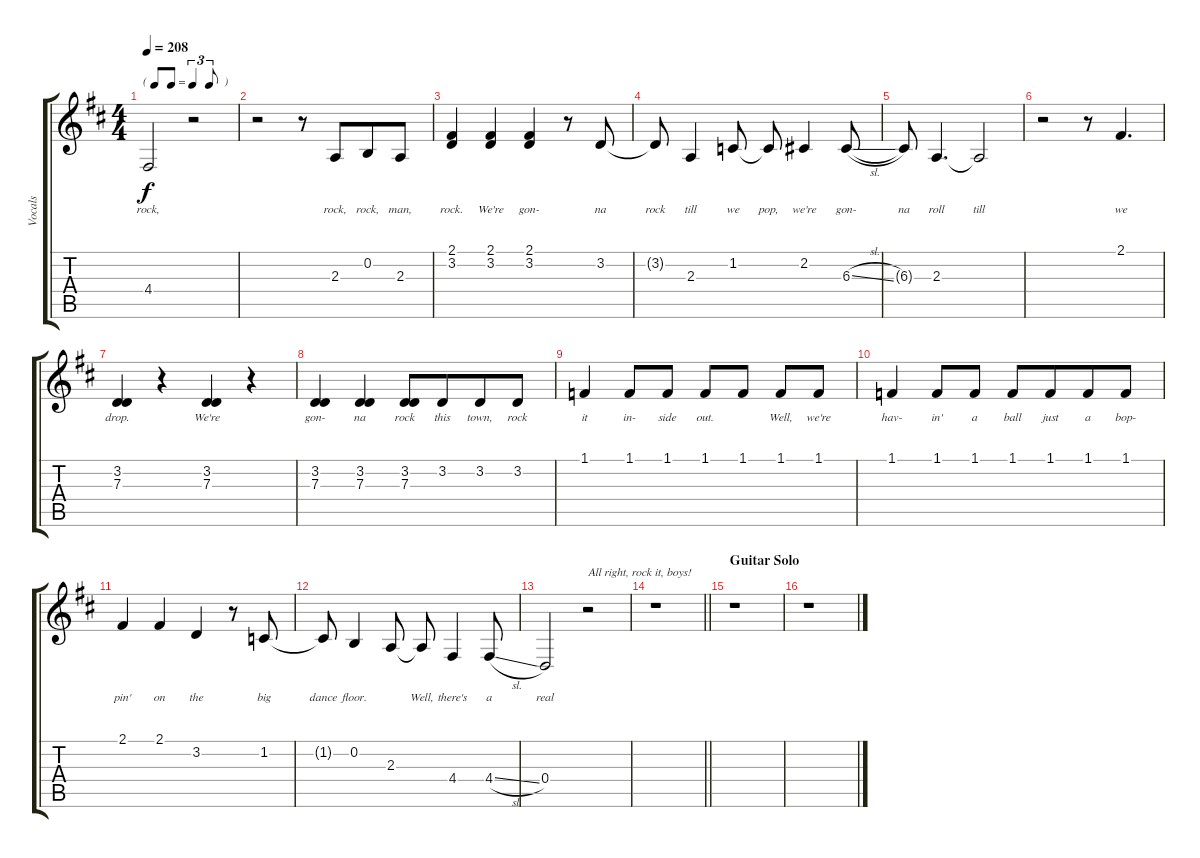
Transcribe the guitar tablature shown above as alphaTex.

\track ("Vocals" "Vocals") {instrument lead2sawtooth}
\staff {score tabs}
\tuning (E4 B3 G3 D3 A2 E2) {hide}
\ts (4 4)
\tf triplet8th
\tempo 208
\clef g2
\ks d
4.4.2{lyrics (0 "rock,") lyrics (1 "") lyrics (2 "") lyrics (3 "") lyrics (4 "") dy f} r.2 |
r.2 r.8 2.3.8{lyrics (0 "rock,") lyrics (1 "") lyrics (2 "") lyrics (3 "") lyrics (4 "") beam merge} 0.2.8{lyrics (0 "rock,") lyrics (1 "") lyrics (2 "") lyrics (3 "") lyrics (4 "")} 2.3.8{lyrics (0 "man,") lyrics (1 "") lyrics (2 "") lyrics (3 "") lyrics (4 "")} |
(2.1 3.2).4{lyrics (0 "rock.") lyrics (1 "") lyrics (2 "") lyrics (3 "") lyrics (4 "")} (2.1 3.2).4{lyrics (0 "We're") lyrics (1 "") lyrics (2 "") lyrics (3 "") lyrics (4 "")} (2.1 3.2).4{lyrics (0 "gon-") lyrics (1 "") lyrics (2 "") lyrics (3 "") lyrics (4 "")} r.8 3.2.8{lyrics (0 "na") lyrics (1 "") lyrics (2 "") lyrics (3 "") lyrics (4 "")} |
3.2{t}.8{lyrics (0 "rock") lyrics (1 "") lyrics (2 "") lyrics (3 "") lyrics (4 "")} 2.3.4{lyrics (0 "till") lyrics (1 "") lyrics (2 "") lyrics (3 "") lyrics (4 "")} 1.2.8{lyrics (0 "we") lyrics (1 "") lyrics (2 "") lyrics (3 "") lyrics (4 "")} 1.2{t}.8{lyrics (0 "pop,") lyrics (1 "") lyrics (2 "") lyrics (3 "") lyrics (4 "")} 2.2.4{lyrics (0 "we're") lyrics (1 "") lyrics (2 "") lyrics (3 "") lyrics (4 "")} 6.3{sl}.8{lyrics (0 "gon-") lyrics (1 "") lyrics (2 "") lyrics (3 "") lyrics (4 "")} |
6.3{t}.8{lyrics (0 "na") lyrics (1 "") lyrics (2 "") lyrics (3 "") lyrics (4 "")} 2.3.4{d lyrics (0 "roll") lyrics (1 "") lyrics (2 "") lyrics (3 "") lyrics (4 "")} 2.3{t}.2{lyrics (0 "till") lyrics (1 "") lyrics (2 "") lyrics (3 "") lyrics (4 "")} |
r.2 r.8 2.1.4{d lyrics (0 "we") lyrics (1 "") lyrics (2 "") lyrics (3 "") lyrics (4 "")} |
(3.2 7.3).4{lyrics (0 "drop.") lyrics (1 "") lyrics (2 "") lyrics (3 "") lyrics (4 "")} r.4 (3.2 7.3).4{lyrics (0 "We're") lyrics (1 "") lyrics (2 "") lyrics (3 "") lyrics (4 "")} r.4 |
(3.2 7.3).4{lyrics (0 "gon-") lyrics (1 "") lyrics (2 "") lyrics (3 "") lyrics (4 "")} (3.2 7.3).4{lyrics (0 "na") lyrics (1 "") lyrics (2 "") lyrics (3 "") lyrics (4 "")} (3.2 7.3).8{lyrics (0 "rock") lyrics (1 "") lyrics (2 "") lyrics (3 "") lyrics (4 "")} 3.2.8{lyrics (0 "this") lyrics (1 "") lyrics (2 "") lyrics (3 "") lyrics (4 "") beam merge} 3.2.8{lyrics (0 "town,") lyrics (1 "") lyrics (2 "") lyrics (3 "") lyrics (4 "")} 3.2.8{lyrics (0 "rock") lyrics (1 "") lyrics (2 "") lyrics (3 "") lyrics (4 "")} |
1.1.4{lyrics (0 "it") lyrics (1 "") lyrics (2 "") lyrics (3 "") lyrics (4 "")} 1.1.8{lyrics (0 "in-") lyrics (1 "") lyrics (2 "") lyrics (3 "") lyrics (4 "")} 1.1.8{lyrics (0 "side") lyrics (1 "") lyrics (2 "") lyrics (3 "") lyrics (4 "")} 1.1.8{lyrics (0 "out.") lyrics (1 "") lyrics (2 "") lyrics (3 "") lyrics (4 "")} 1.1.8{lyrics (0 "") lyrics (1 "") lyrics (2 "") lyrics (3 "") lyrics (4 "")} 1.1.8{lyrics (0 "Well,") lyrics (1 "") lyrics (2 "") lyrics (3 "") lyrics (4 "")} 1.1.8{lyrics (0 "we're") lyrics (1 "") lyrics (2 "") lyrics (3 "") lyrics (4 "")} |
1.1.4{lyrics (0 "hav-") lyrics (1 "") lyrics (2 "") lyrics (3 "") lyrics (4 "")} 1.1.8{lyrics (0 "in'") lyrics (1 "") lyrics (2 "") lyrics (3 "") lyrics (4 "")} 1.1.8{lyrics (0 "a") lyrics (1 "") lyrics (2 "") lyrics (3 "") lyrics (4 "")} 1.1.8{lyrics (0 "ball") lyrics (1 "") lyrics (2 "") lyrics (3 "") lyrics (4 "")} 1.1.8{lyrics (0 "just") lyrics (1 "") lyrics (2 "") lyrics (3 "") lyrics (4 "") beam merge} 1.1.8{lyrics (0 "a") lyrics (1 "") lyrics (2 "") lyrics (3 "") lyrics (4 "")} 1.1.8{lyrics (0 "bop-") lyrics (1 "") lyrics (2 "") lyrics (3 "") lyrics (4 "")} |
2.1.4{lyrics (0 "pin'") lyrics (1 "") lyrics (2 "") lyrics (3 "") lyrics (4 "")} 2.1.4{lyrics (0 "on") lyrics (1 "") lyrics (2 "") lyrics (3 "") lyrics (4 "")} 3.2.4{lyrics (0 "the") lyrics (1 "") lyrics (2 "") lyrics (3 "") lyrics (4 "")} r.8 1.2.8{lyrics (0 "big") lyrics (1 "") lyrics (2 "") lyrics (3 "") lyrics (4 "")} |
1.2{t}.8{lyrics (0 "dance") lyrics (1 "") lyrics (2 "") lyrics (3 "") lyrics (4 "")} 0.2.4{lyrics (0 "floor.") lyrics (1 "") lyrics (2 "") lyrics (3 "") lyrics (4 "")} 2.3.8{lyrics (0 "") lyrics (1 "") lyrics (2 "") lyrics (3 "") lyrics (4 "")} 2.3{t}.8{lyrics (0 "Well,") lyrics (1 "") lyrics (2 "") lyrics (3 "") lyrics (4 "")} 4.4.4{lyrics (0 "there's") lyrics (1 "") lyrics (2 "") lyrics (3 "") lyrics (4 "")} 4.4{sl}.8{lyrics (0 "a") lyrics (1 "") lyrics (2 "") lyrics (3 "") lyrics (4 "")} |
0.4.2{lyrics (0 "real") lyrics (1 "") lyrics (2 "") lyrics (3 "") lyrics (4 "")} r.2{txt "All right, rock it, boys!"} |
\barLineRight lightlight
r.1 |
\section ("" "Guitar Solo")
r.1 |
r.1
